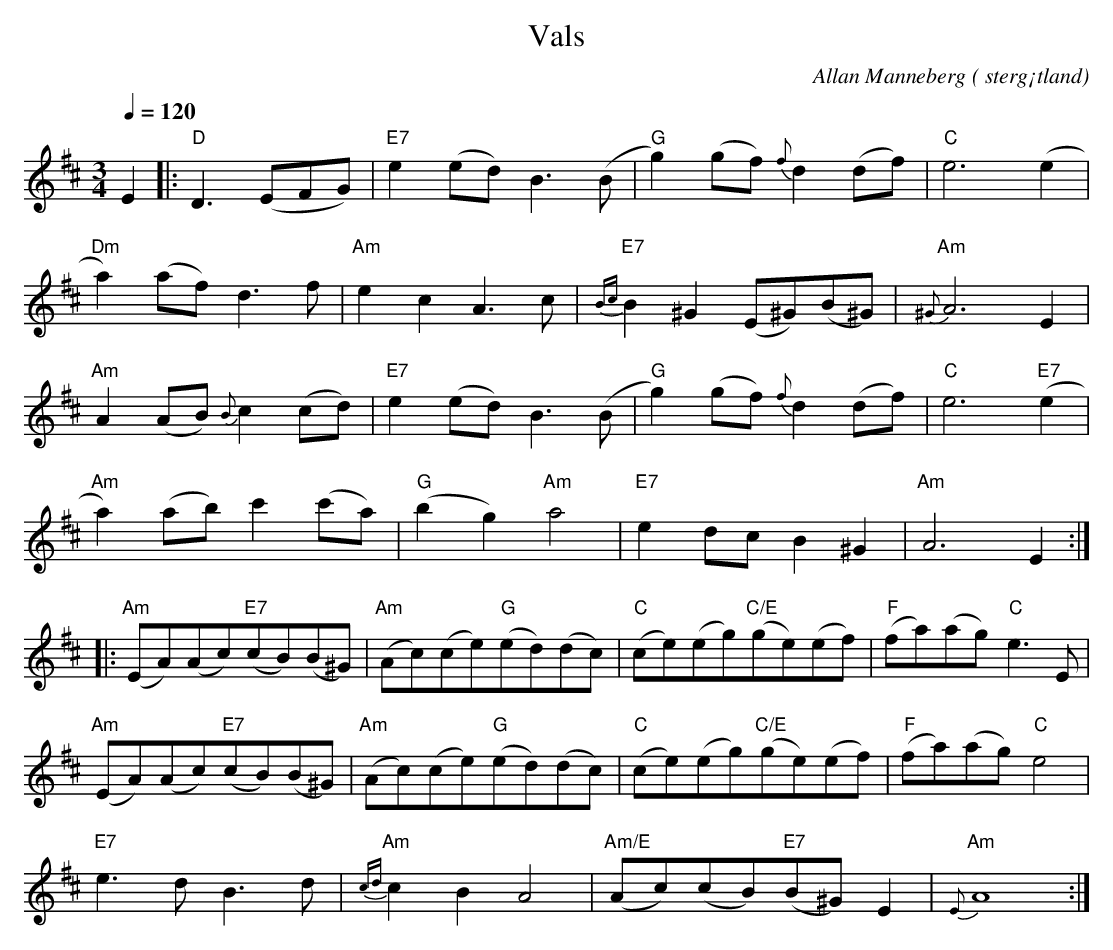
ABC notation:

X:1
T:Vals
O: sterg¡tland
C:Allan Manneberg
Q:1/4=120
M: 3/4
L: 1/8
K: D
E2 |: "D"D3(EFG) | "E7"e2(ed) B3(B |"G" g2)(gf){f} d2(df) |"C" e6 (e2 |
"Dm"a2)(af) d3f | "Am"e2c2 A3c |"E7"{Bc} B2^G2 (E^G)(B^G)|"Am"{^G} A6 E2 |
"Am"A2(AB){B} c2(cd) | "E7"e2(ed) B3(B |"G" g2)(gf){f} d2(df) |"C" e6"E7" (e2 |
"Am"a2)(ab) c'2(c'a) |"G" (b2g2)"Am" a4 |"E7" e2dc B2^G2|"Am" A6 E2:|
|:"Am"(EA)(Ac)"E7"(cB)(B^G)|"Am"(Ac)(ce)"G"(ed)(dc)|"C"(ce)(eg)"C/E"(ge)(ef)|"F"(fa)(ag)"C" e3 E|
"Am"(EA)(Ac)"E7"(cB)(B^G)|"Am"(Ac)(ce)"G"(ed)(dc)|"C"(ce)(eg)"C/E"(ge)(ef)|"F"(fa)(ag)"C"e4|
"E7"e3d B3d |"Am"{cd} c2B2A4 |"Am/E" (Ac)(cB)"E7"(B^G) E2|"Am"{E} A8 :|
